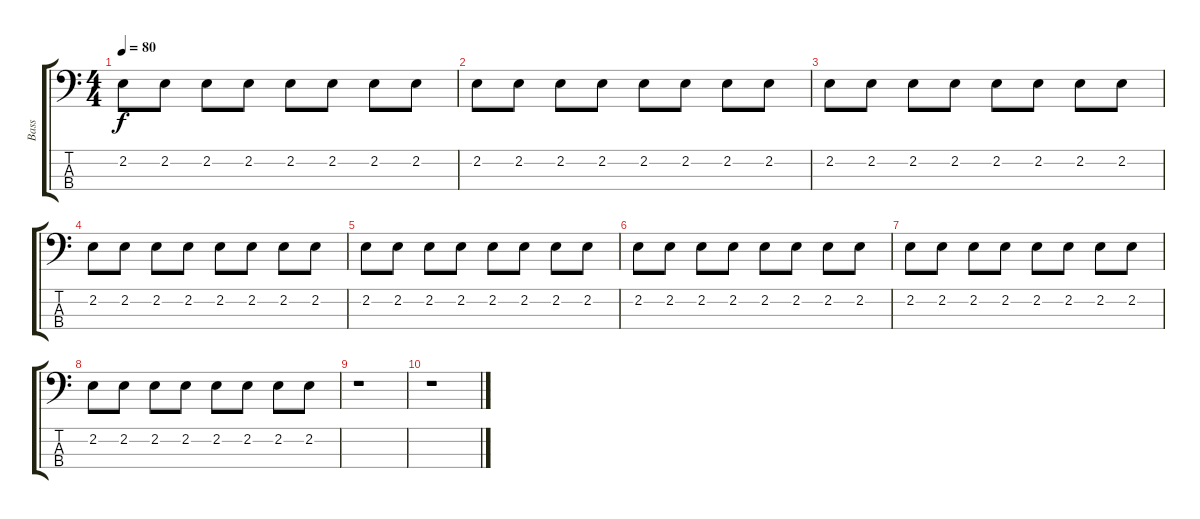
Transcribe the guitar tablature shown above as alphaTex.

\track ("Bass" "Bass") {instrument electricbassfinger}
\staff {score tabs}
\tuning (G2 D2 A1 E1) {hide}
\ts (4 4)
\tempo 80
\clef f4
\ks c
2.2.8{dy f} 2.2.8 2.2.8 2.2.8 2.2.8 2.2.8 2.2.8 2.2.8 |
2.2.8 2.2.8 2.2.8 2.2.8 2.2.8 2.2.8 2.2.8 2.2.8 |
2.2.8 2.2.8 2.2.8 2.2.8 2.2.8 2.2.8 2.2.8 2.2.8 |
2.2.8 2.2.8 2.2.8 2.2.8 2.2.8 2.2.8 2.2.8 2.2.8 |
2.2.8 2.2.8 2.2.8 2.2.8 2.2.8 2.2.8 2.2.8 2.2.8 |
2.2.8 2.2.8 2.2.8 2.2.8 2.2.8 2.2.8 2.2.8 2.2.8 |
2.2.8 2.2.8 2.2.8 2.2.8 2.2.8 2.2.8 2.2.8 2.2.8 |
2.2.8 2.2.8 2.2.8 2.2.8 2.2.8 2.2.8 2.2.8 2.2.8 |
r.1 |
r.1
